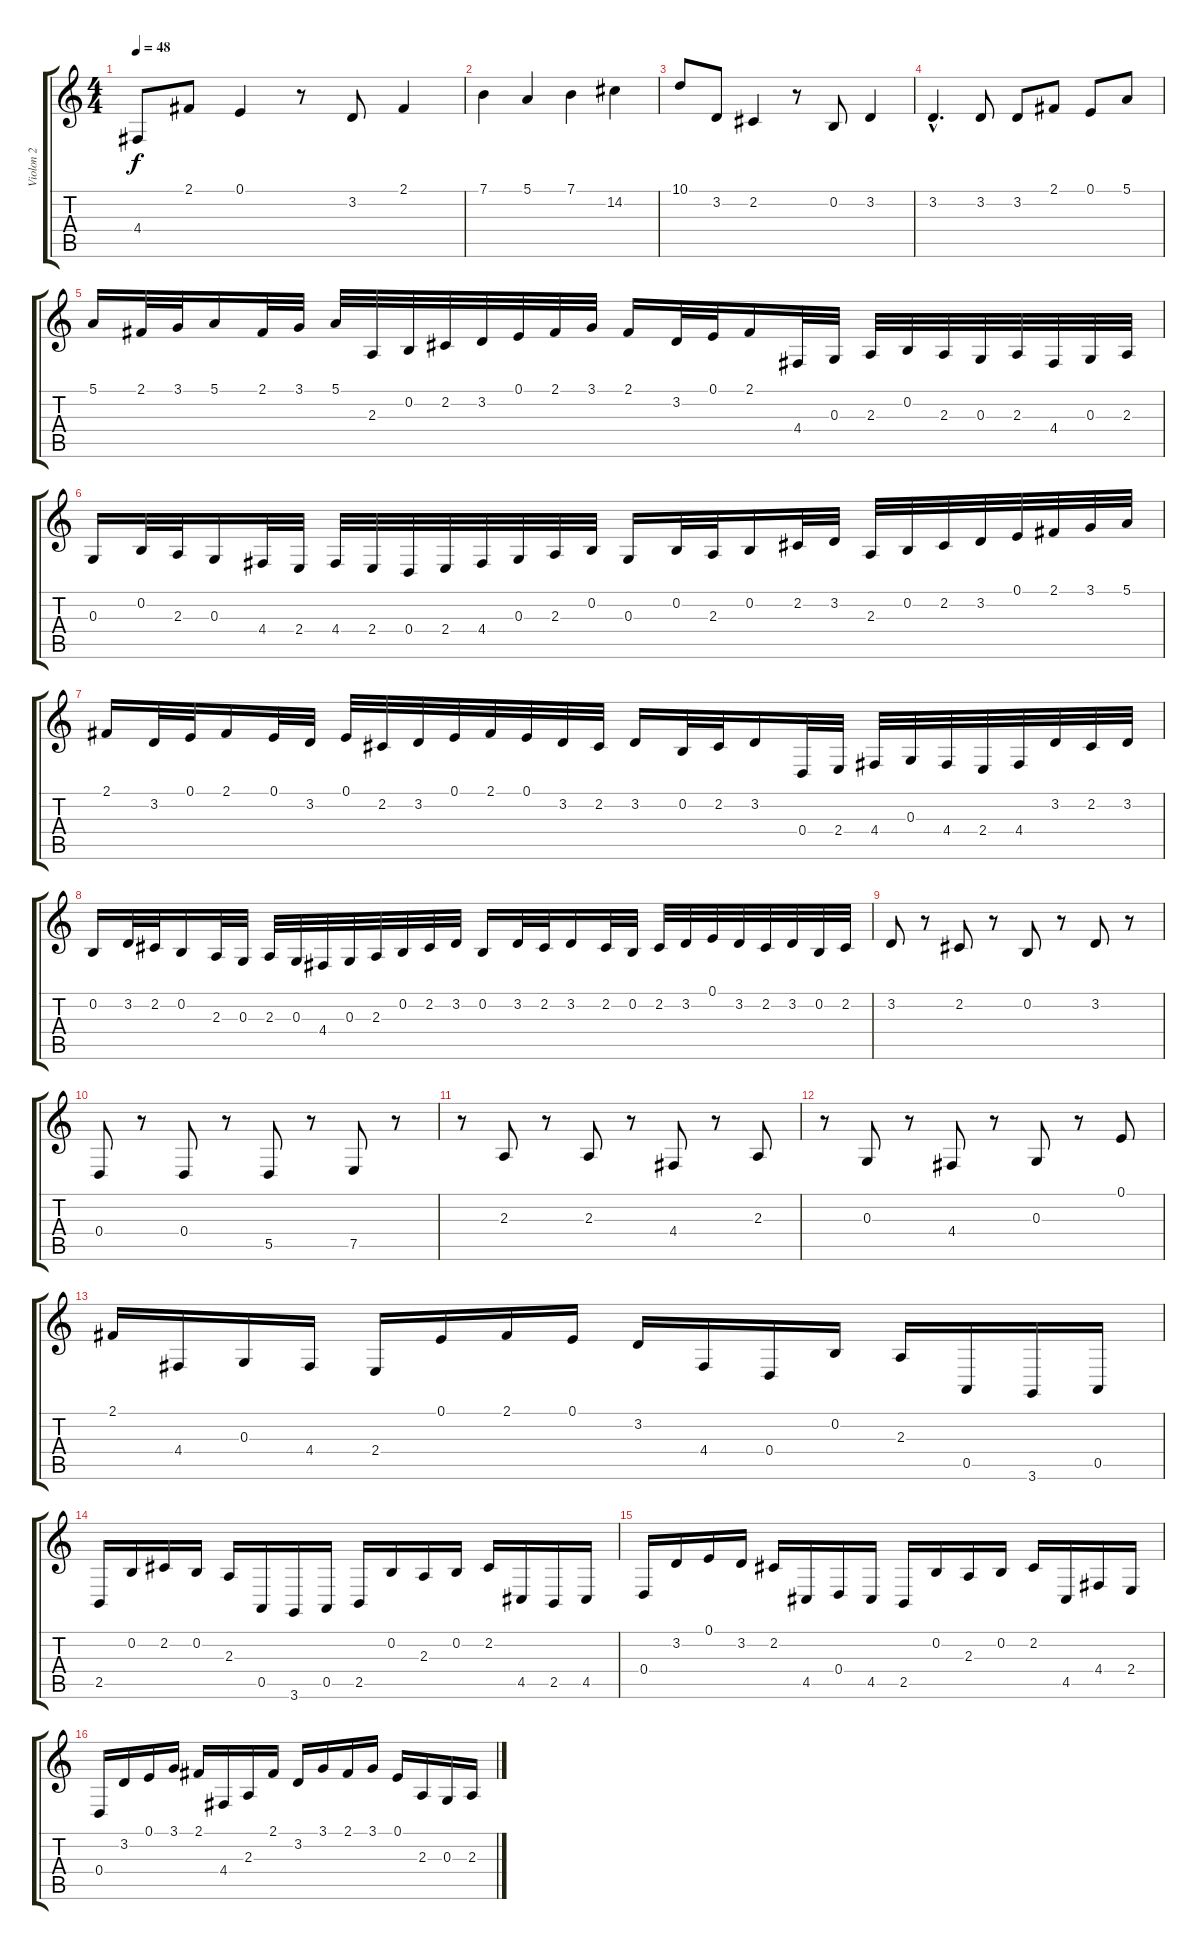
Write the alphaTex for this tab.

\track ("Violon 2" "Violon 2") {instrument violin}
\staff {score tabs}
\tuning (E4 B3 G3 D3 A2 E2) {hide}
\ts (4 4)
\tempo 48
\clef g2
\ks c
4.4.8{dy f} 2.1.8 0.1.4 r.8 3.2.8 2.1.4 |
7.1.4 5.1.4 7.1.4 14.2.4 |
10.1.8 3.2.8 2.2.4 r.8 0.2.8 3.2.4 |
3.2{hac}.4{d} 3.2.8 3.2.8 2.1.8 0.1.8 5.1.8 |
5.1.16 2.1.32 3.1.32 5.1.16 2.1.32 3.1.32 5.1.32 2.3.32 0.2.32 2.2.32 3.2.32 0.1.32 2.1.32 3.1.32 2.1.16 3.2.32 0.1.32 2.1.16 4.4.32 0.3.32 2.3.32 0.2.32 2.3.32 0.3.32 2.3.32 4.4.32 0.3.32 2.3.32 |
0.3.16 0.2.32 2.3.32 0.3.16 4.4.32 2.4.32 4.4.32 2.4.32 0.4.32 2.4.32 4.4.32 0.3.32 2.3.32 0.2.32 0.3.16 0.2.32 2.3.32 0.2.16 2.2.32 3.2.32 2.3.32 0.2.32 2.2.32 3.2.32 0.1.32 2.1.32 3.1.32 5.1.32 |
2.1.16 3.2.32 0.1.32 2.1.16 0.1.32 3.2.32 0.1.32 2.2.32 3.2.32 0.1.32 2.1.32 0.1.32 3.2.32 2.2.32 3.2.16 0.2.32 2.2.32 3.2.16 0.4.32 2.4.32 4.4.32 0.3.32 4.4.32 2.4.32 4.4.32 3.2.32 2.2.32 3.2.32 |
0.2.16 3.2.32 2.2.32 0.2.16 2.3.32 0.3.32 2.3.32 0.3.32 4.4.32 0.3.32 2.3.32 0.2.32 2.2.32 3.2.32 0.2.16 3.2.32 2.2.32 3.2.16 2.2.32 0.2.32 2.2.32 3.2.32 0.1.32 3.2.32 2.2.32 3.2.32 0.2.32 2.2.32 |
3.2.8 r.8 2.2.8 r.8 0.2.8 r.8 3.2.8 r.8 |
0.4.8 r.8 0.4.8 r.8 5.5.8 r.8 7.5.8 r.8 |
r.8 2.3.8 r.8 2.3.8 r.8 4.4.8 r.8 2.3.8 |
r.8 0.3.8 r.8 4.4.8 r.8 0.3.8 r.8 0.1.8 |
2.1.16 4.4.16 0.3.16 4.4.16 2.4.16 0.1.16 2.1.16 0.1.16 3.2.16 4.4.16 0.4.16 0.2.16 2.3.16 0.5.16 3.6.16 0.5.16 |
2.5.16 0.2.16 2.2.16 0.2.16 2.3.16 0.5.16 3.6.16 0.5.16 2.5.16 0.2.16 2.3.16 0.2.16 2.2.16 4.5.16 2.5.16 4.5.16 |
0.4.16 3.2.16 0.1.16 3.2.16 2.2.16 4.5.16 0.4.16 4.5.16 2.5.16 0.2.16 2.3.16 0.2.16 2.2.16 4.5.16 4.4.16 2.4.16 |
0.4.16 3.2.16 0.1.16 3.1.16 2.1.16 4.4.16 2.3.16 2.1.16 3.2.16 3.1.16 2.1.16 3.1.16 0.1.16 2.3.16 0.3.16 2.3.16
